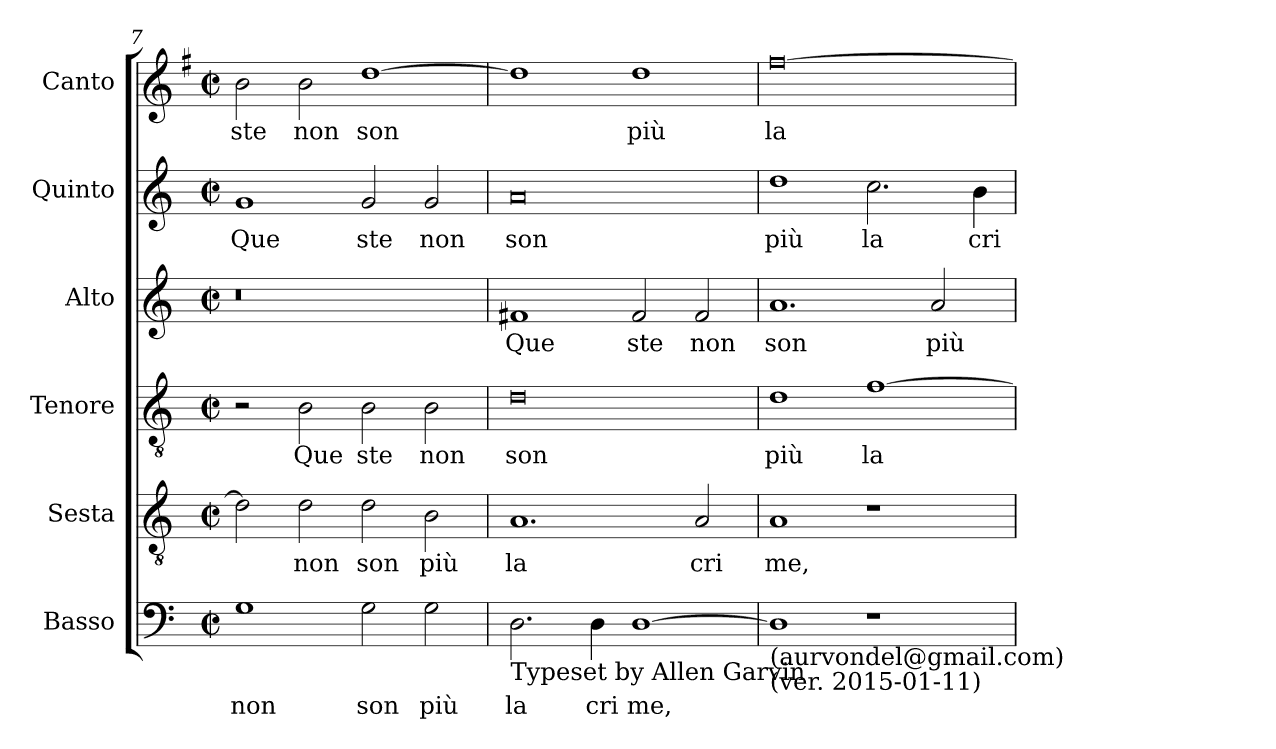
**kern	**text	**kern	**text	**kern	**text	**kern	**text	**kern	**text	**kern	**text
*part6	*part6	*part5	*part5	*part4	*part4	*part3	*part3	*part2	*part2	*part1	*part1
*staff6	*staff6	*staff5	*staff5	*staff4	*staff4	*staff3	*staff3	*staff2	*staff2	*staff1	*staff1
*I"Basso	*	*I"Sesta	*	*I"Tenore	*	*I"Alto	*	*I"Quinto	*	*I"Canto	*
*clefF4	*	*clefGv2	*	*clefGv2	*	*clefG2	*	*clefG2	*	*clefG2	*
*	*	*	*	*	*	*	*	*	*	*ITrd-3c-5	*
*k[]	*	*k[]	*	*k[]	*	*k[]	*	*k[]	*	*k[]	*
*C:	*	*C:	*	*C:	*	*C:	*	*C:	*	*C:	*
*M2/2	*	*M2/2	*	*M2/2	*	*M2/2	*	*M2/2	*	*M2/2	*
*met(c|)	*	*met(c|)	*	*met(c|)	*	*met(c|)	*	*met(c|)	*	*met(c|)	*
=7	=7	=7	=7	=7	=7	=7	=7	=7	=7	=7	=7
!	!LO:LY:b:cj	!	!LO:LY:b:cj	!	!	!	!	!	!LO:LY:b:cj	!	!LO:LY:b:cj
1G	non	2d\]	.	2r	.	0r	.	1g	Que	2ee\	ste
!	!	!	!LO:LY:b:cj	!	!LO:LY:b:cj	!	!	!	!	!	!LO:LY:b:cj
.	.	2d\	non	2B\	Que	.	.	.	.	2ee\	non
!	!LO:LY:b:cj	!	!LO:LY:b:cj	!	!LO:LY:b:cj	!	!	!	!LO:LY:b:cj	!	!LO:LY:b:cj
2G\	son	2d\	son	2B\	ste	.	.	2g/	ste	[>1gg	son
!	!LO:LY:b:cj	!	!LO:LY:b:cj	!	!LO:LY:b:cj	!	!	!	!LO:LY:b:cj	!	!
2G\	più	2B\	più	2B\	non	.	.	2g/	non	.	.
=8	=8	=8	=8	=8	=8	=8	=8	=8	=8	=8	=8
!LO:TX:b:t=Typeset by Allen Garvin	!	!	!	!	!	!	!	!	!	!	!
!	!LO:LY:b:cj	!	!LO:LY:b:cj	!	!LO:LY:b:cj	!	!LO:LY:b:cj	!	!LO:LY:b:cj	!	!LO:LY:b:cj
2.D\	la	1.A	la	0d	son	1f#X	Que	0a	son	1gg]	.
!	!LO:LY:b:cj	!	!	!	!	!	!	!	!	!	!
4D\	cri	.	.	.	.	.	.	.	.	.	.
!	!LO:LY:b:cj	!	!	!	!	!	!LO:LY:b:cj	!	!	!	!LO:LY:b:cj
[>1D	me,	.	.	.	.	2f#/	ste	.	.	1gg	più
!	!	!	!LO:LY:b:cj	!	!	!	!LO:LY:b:cj	!	!	!	!
.	.	2A/	cri	.	.	2f#/	non	.	.	.	.
=9	=9	=9	=9	=9	=9	=9	=9	=9	=9	=9	=9
!LO:TX:b:t=(aurvondel@gmail.com)	!	!	!	!	!	!	!	!	!	!	!
!LO:TX:b:t=(ver. 2015-01-11)	!	!	!	!	!	!	!	!	!	!	!
!	!	!	!LO:LY:b:cj	!	!LO:LY:b:cj	!	!LO:LY:b:cj	!	!LO:LY:b:cj	!	!LO:LY:b:cj
1D]	.	1A	me,	1d	più	1.a	son	1dd	più	[>0bb	la
!	!	!	!	!	!LO:LY:b:cj	!	!	!	!LO:LY:b:cj	!	!
1r	.	1r	.	[>1f	la	.	.	2.cc\	la	.	.
!	!	!	!	!	!	!	!LO:LY:b:cj	!	!	!	!
.	.	.	.	.	.	2a/	più	.	.	.	.
!	!	!	!	!	!	!	!	!	!LO:LY:b:cj	!	!
.	.	.	.	.	.	.	.	4b\	cri	.	.
=	=	=	=	=	=	=	=	=	=	=	=
*-	*-	*-	*-	*-	*-	*-	*-	*-	*-	*-	*-
